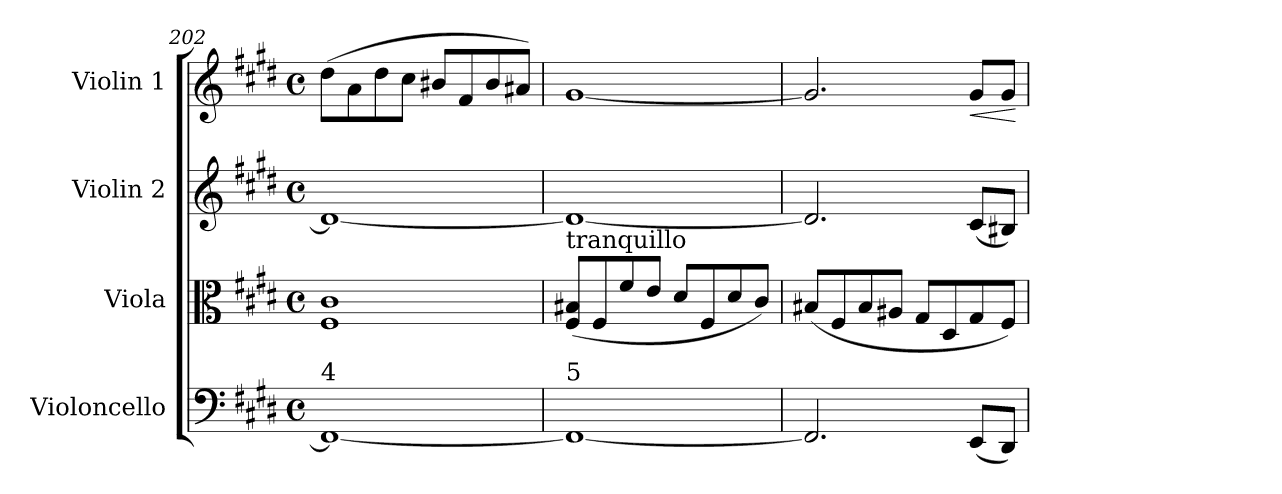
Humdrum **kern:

**kern	**kern	**kern	**kern	**dynam
*part4	*part3	*part2	*part1	*part1
*staff4	*staff3	*staff2	*staff1	*staff1
*I"Violoncello	*I"Viola	*I"Violin 2	*I"Violin 1	*
*I'Vc	*I'Vla	*I'Vln	*I'Vln	*
!!LO:PB:g=z
*clefF4	*clefC3	*clefG2	*clefG2	*
*k[f#c#g#d#]	*k[f#c#g#d#]	*k[f#c#g#d#]	*k[f#c#g#d#]	*
*M4/4	*M4/4	*M4/4	*M4/4	*
*met(c)	*met(c)	*met(c)	*met(c)	*
=202	=202	=202	=202	=202
!LO:TX:a:t=4	!	!	!	!
1FF#_	1F# 1c#	1d#_	(8dd#\L	.
.	.	.	8a\	.
.	.	.	8dd#\	.
.	.	.	8cc#\J	.
.	.	.	8b#X/L	.
.	.	.	8f#/	.
.	.	.	8b#/	.
.	.	.	8a#X/J)	.
!!LO:PB:g=z
=203	=203	=203	=203	=203
!	!LO:TX:a:t=tranquillo	!	!	!
!LO:TX:a:t=5	!	!	!	!
1FF#_	(8F#/ 8B#X/L	1d#_	[1g#	.
.	8F#/	.	.	.
.	8f#/	.	.	.
.	8e/J	.	.	.
.	8d#/L	.	.	.
.	8F#/	.	.	.
.	8d#/	.	.	.
.	8c#/J)	.	.	.
=204	=204	=204	=204	=204
2.FF#/]	(8B#X/L	2.d#/]	2.g#/]	.
.	8F#/	.	.	.
.	8B#/	.	.	.
.	8A#X/J	.	.	.
.	8G#/L	.	.	.
.	8D#/	.	.	.
!	!	!	!	!LO:HP:b
(8EE/L	8G#/	(8c#/L	8g#/L	<
8DD#/J)	8F#/J)	8B#X/J)	8g#/J	.
.	.	.	.	[
=	=	=	=	=
*-	*-	*-	*-	*-
